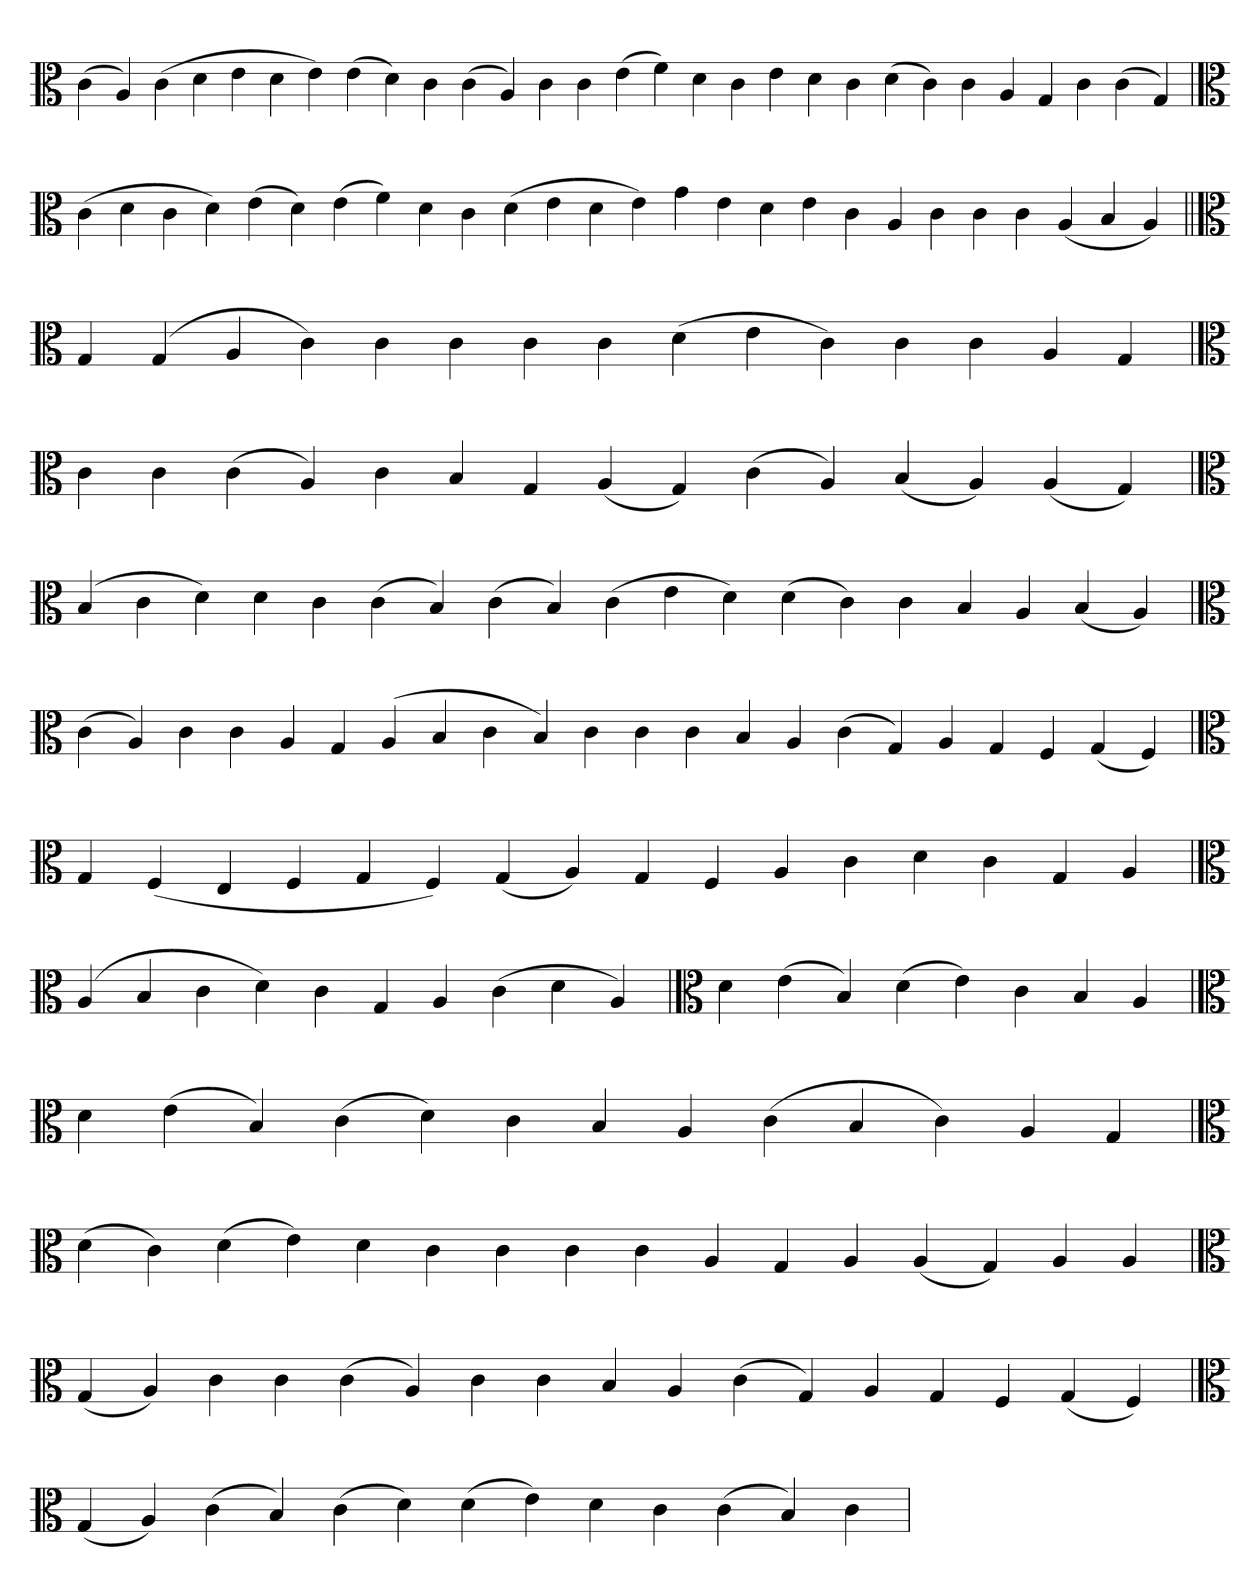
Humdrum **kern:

**kern
*part1
*staff1
*clefC3
=
(4c
4A)
(4c
4d
4e
4d
4e)
(4e
4d)
4c
(4c
4A)
4c
4c
(4e
4f)
4d
4c
4e
4d
4c
(4d
4c)
4c
4A
4G
4c
(4c
4G)
=`
*clefC3
(4c
4d
4c
4d)
(4e
4d)
(4e
4f)
4d
4c
(4d
4e
4d
4e)
4g
4e
4d
4e
4c
4A
4c
4c
4c
(4A
4B
4A)
=||
*clefC3
4G
(4G
4A
4c)
4c
4c
4c
4c
(4d
4e
4c)
4c
4c
4A
4G
=`
*clefC3
4c
4c
(4c
4A)
4c
4B
4G
(4A
4G)
(4c
4A)
(4B
4A)
(4A
4G)
='
*clefC3
(4B
4c
4d)
4d
4c
(4c
4B)
(4c
4B)
(4c
4e
4d)
(4d
4c)
4c
4B
4A
(4B
4A)
=`
*clefC3
(4c
4A)
4c
4c
4A
4G
(4A
4B
4c
4B)
4c
4c
4c
4B
4A
(4c
4G)
4A
4G
4F
(4G
4F)
=
*clefC3
4G
(4F
4E
4F
4G
4F)
(4G
4A)
4G
4F
4A
4c
4d
4c
4G
4A
=`
*clefC3
(4A
4B
4c
4d)
4c
4G
4A
(4c
4d
4A)
=`
*clefC3
4d
(4e
4B)
(4d
4e)
4c
4B
4A
=`
*clefC3
4d
(4e
4B)
(4c
4d)
4c
4B
4A
(4c
4B
4c)
4A
4G
=`
*clefC3
(4d
4c)
(4d
4e)
4d
4c
4c
4c
4c
4A
4G
4A
(4A
4G)
4A
4A
=`
*clefC3
(4G
4A)
4c
4c
(4c
4A)
4c
4c
4B
4A
(4c
4G)
4A
4G
4F
(4G
4F)
='
*clefC3
(4G
4A)
(4c
4B)
(4c
4d)
(4d
4e)
4d
4c
(4c
4B)
4c
=`
*-
